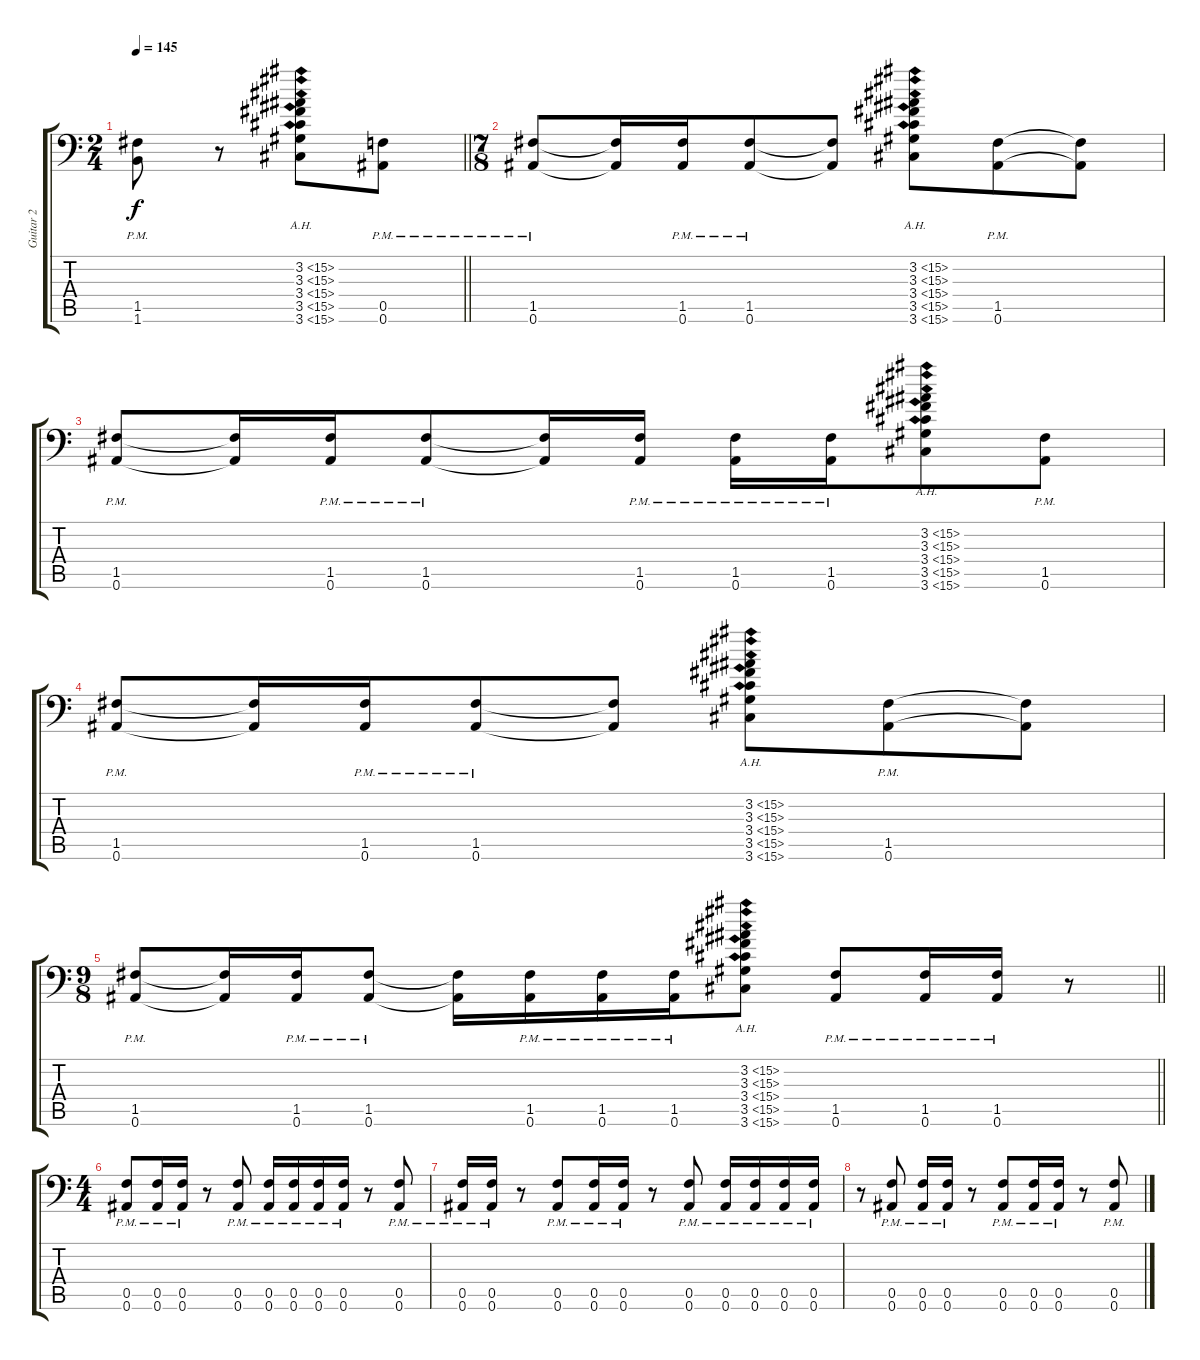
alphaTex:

\track ("Guitar 2" "Guitar 2") {instrument distortionguitar}
\staff {score tabs}
\tuning (C4 G3 Eb3 Bb2 F2 Bb1) {hide}
\ts (2 4)
\tempo 145
\clef f4
\barLineRight lightlight
\ks c
(1.5{pm} 1.6{pm}).8{dy f} r.8 (3.2{ah 12} 3.3{ah 12} 3.4{ah 12} 3.5{ah 12} 3.6{ah 12}).8 (0.5{pm} 0.6{pm}).8 |
\ts (7 8)
(1.5{pm} 0.6{pm}).8 (1.5{t} 0.6{t}).16 (1.5{pm} 0.6{pm}).16 (1.5{pm} 0.6{pm}).8 (1.5{t} 0.6{t}).8 (3.2{ah 12} 3.3{ah 12} 3.4{ah 12} 3.5{ah 12} 3.6{ah 12}).8 (1.5{pm} 0.6{pm}).8 (1.5{t} 0.6{t}).8 |
(1.5{pm} 0.6{pm}).8 (1.5{t} 0.6{t}).16 (1.5{pm} 0.6{pm}).16 (1.5{pm} 0.6{pm}).8 (1.5{t} 0.6{t}).16 (1.5{pm} 0.6{pm}).16 (1.5{pm} 0.6{pm}).16 (1.5{pm} 0.6{pm}).16 (3.2{ah 12} 3.3{ah 12} 3.4{ah 12} 3.5{ah 12} 3.6{ah 12}).8 (1.5{pm} 0.6{pm}).8 |
(1.5{pm} 0.6{pm}).8 (1.5{t} 0.6{t}).16 (1.5{pm} 0.6{pm}).16 (1.5{pm} 0.6{pm}).8 (1.5{t} 0.6{t}).8 (3.2{ah 12} 3.3{ah 12} 3.4{ah 12} 3.5{ah 12} 3.6{ah 12}).8 (1.5{pm} 0.6{pm}).8 (1.5{t} 0.6{t}).8 |
\ts (9 8)
\barLineRight lightlight
(1.5{pm} 0.6{pm}).8 (1.5{t} 0.6{t}).16 (1.5{pm} 0.6{pm}).16 (1.5{pm} 0.6{pm}).8 (1.5{t} 0.6{t}).16 (1.5{pm} 0.6{pm}).16 (1.5{pm} 0.6{pm}).16 (1.5{pm} 0.6{pm}).16 (3.2{ah 12} 3.3{ah 12} 3.4{ah 12} 3.5{ah 12} 3.6{ah 12}).8 (1.5{pm} 0.6{pm}).8 (1.5{pm} 0.6{pm}).16 (1.5{pm} 0.6{pm}).16 r.8 |
\ts (4 4)
(0.5{pm} 0.6{pm}).8 (0.5{pm} 0.6{pm}).16 (0.5{pm} 0.6{pm}).16 r.8 (0.5{pm} 0.6{pm}).8 (0.5{pm} 0.6{pm}).16 (0.5{pm} 0.6{pm}).16 (0.5{pm} 0.6{pm}).16 (0.5{pm} 0.6{pm}).16 r.8 (0.5{pm} 0.6{pm}).8 |
(0.5{pm} 0.6{pm}).16 (0.5{pm} 0.6{pm}).16 r.8 (0.5{pm} 0.6{pm}).8 (0.5{pm} 0.6{pm}).16 (0.5{pm} 0.6{pm}).16 r.8 (0.5{pm} 0.6{pm}).8 (0.5{pm} 0.6{pm}).16 (0.5{pm} 0.6{pm}).16 (0.5{pm} 0.6{pm}).16 (0.5{pm} 0.6{pm}).16 |
r.8 (0.5{pm} 0.6{pm}).8 (0.5{pm} 0.6{pm}).16 (0.5{pm} 0.6{pm}).16 r.8 (0.5{pm} 0.6{pm}).8 (0.5{pm} 0.6{pm}).16 (0.5{pm} 0.6{pm}).16 r.8 (0.5{pm} 0.6{pm}).8
